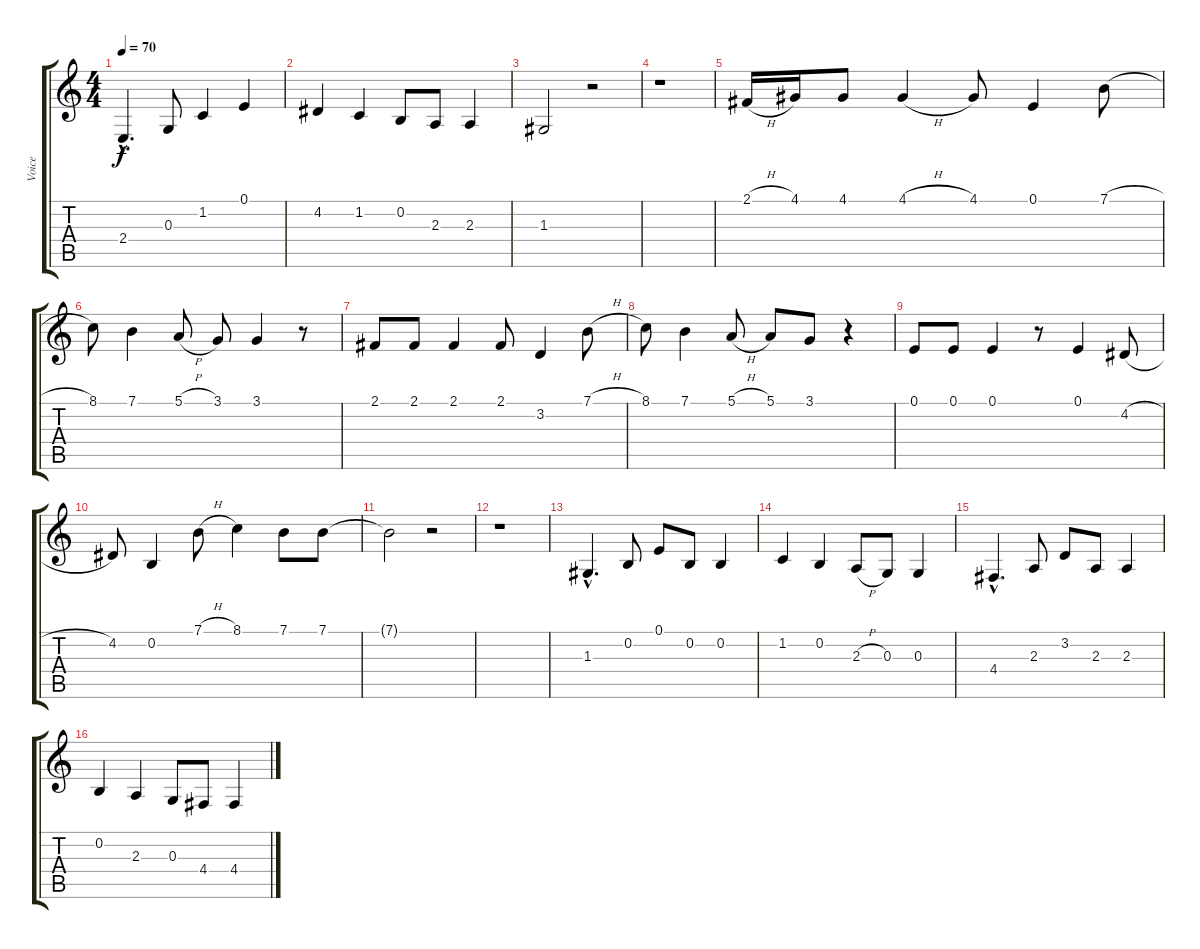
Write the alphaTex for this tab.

\track ("Voice" "Voice") {instrument brightacousticpiano}
\staff {score tabs}
\tuning (E4 B3 G3 D3 A2 E2) {hide}
\ts (4 4)
\tempo 70
\clef g2
\ks c
2.4{hac}.4{d dy f} 0.3.8 1.2.4 0.1.4 |
4.2.4 1.2.4 0.2.8 2.3.8 2.3.4 |
1.3.2 r.2 |
r.1 |
2.1{h}.16 4.1.16 4.1.8 4.1{h}.4 4.1.8 0.1.4 7.1{h}.8 |
8.1.8 7.1.4 5.1{h}.8 3.1.8 3.1.4 r.8 |
2.1.8 2.1.8 2.1.4 2.1.8 3.2.4 7.1{h}.8 |
8.1.8 7.1.4 5.1{h}.8 5.1.8 3.1.8 r.4 |
0.1.8 0.1.8 0.1.4 r.8 0.1.4 4.2{h}.8 |
4.2.8 0.2.4 7.1{h}.8 8.1.4 7.1.8 7.1.8 |
7.1{t}.2 r.2 |
r.1 |
1.3{hac}.4{d} 0.2.8 0.1.8 0.2.8 0.2.4 |
1.2.4 0.2.4 2.3{h}.8 0.3.8 0.3.4 |
4.4{hac}.4{d} 2.3.8 3.2.8 2.3.8 2.3.4 |
0.2.4 2.3.4 0.3.8 4.4.8 4.4.4
